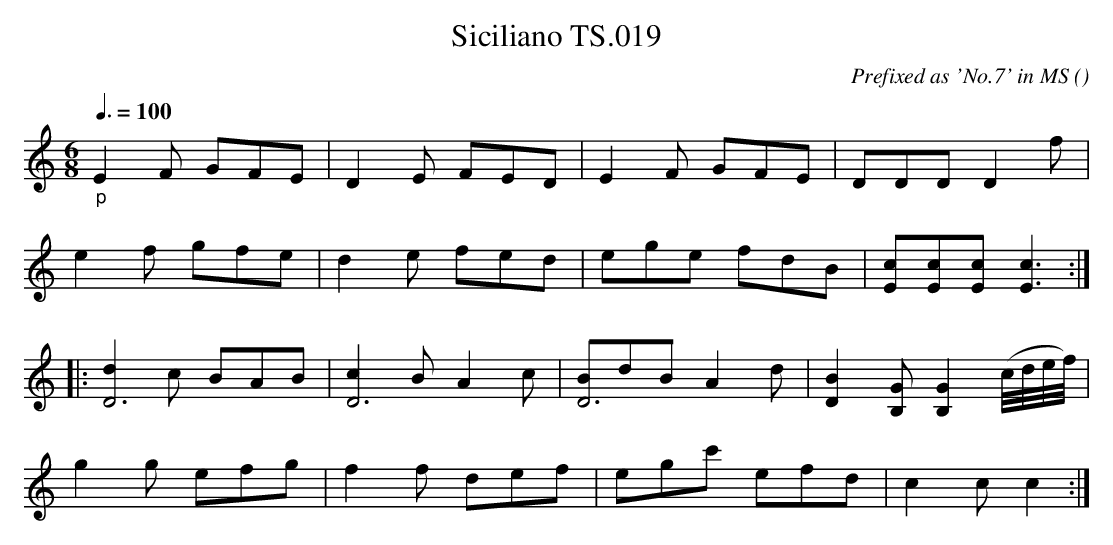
X:1
T:Siciliano TS.019
M:6/8
L:1/8
Q:3/8=100
C:Prefixed as 'No.7' in MS
O:
K:C
"_p"E2F GFE|D2E FED|E2F GFE|DDDD2f|
e2f gfe|d2e fed|ege fdB|[cE][cE][cE] [c3E3]:|
|:[d2D6]c BAB|[c2D6]BA2c|[BD6]dBA2d|[B2D2][GB,][G2B,2](c//d//e//f//)|
g2g efg|f2f def|egc' efd|c2cc2:|]
